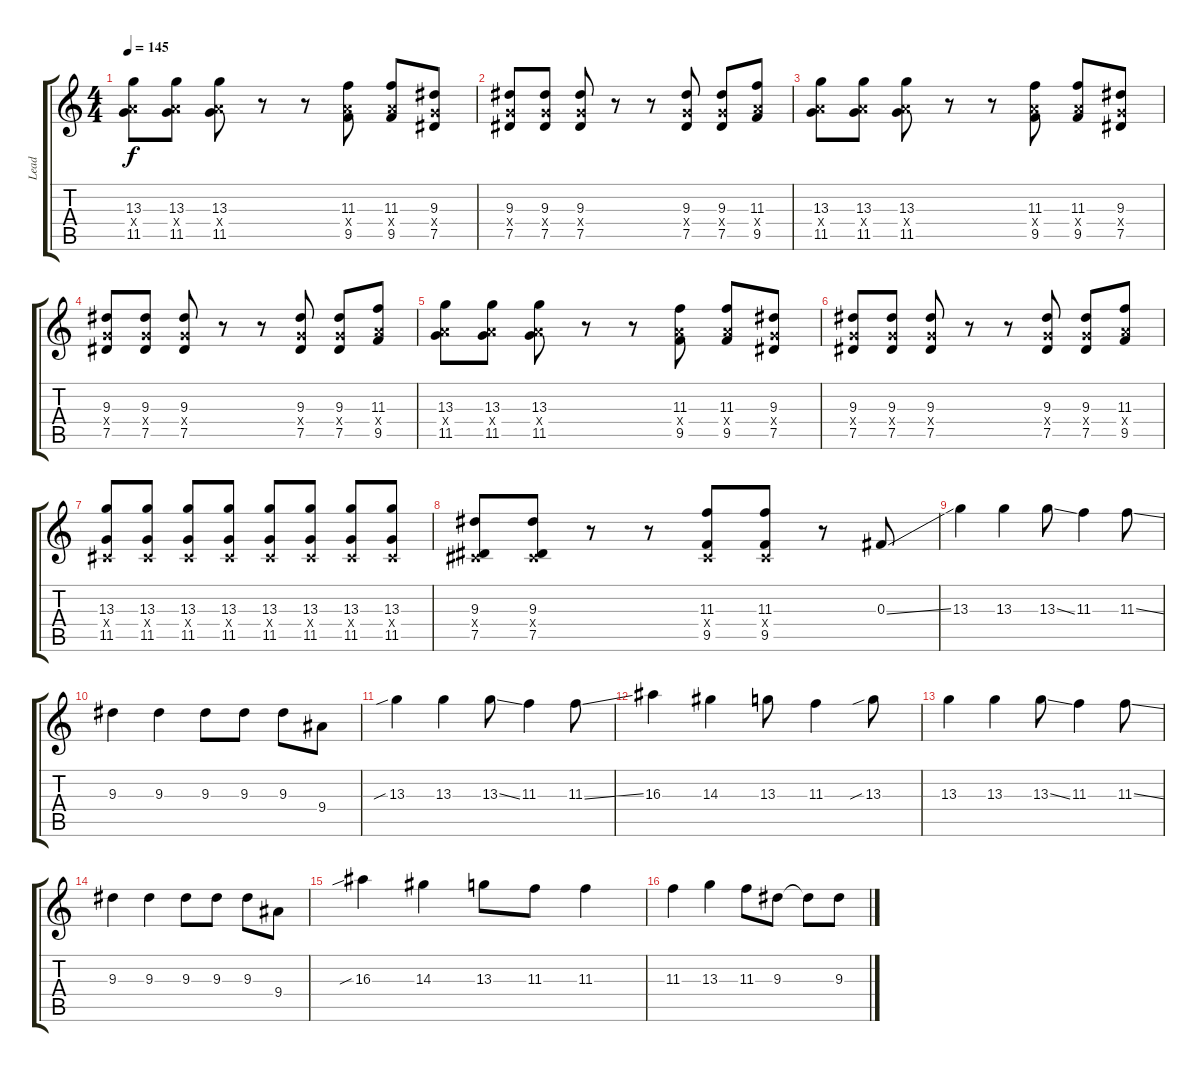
\track ("Lead" "Lead") {instrument distortionguitar}
\staff {score tabs}
\tuning (Eb4 Bb3 Gb3 Db3 Ab2 Eb2) {hide}
\ts (4 4)
\tempo 145
\clef g2
\ks c
(13.3 8.4{x} 11.5).8{dy f} (13.3 8.4{x} 11.5).8 (13.3 8.4{x} 11.5).8 r.8 r.8 (11.3 8.4{x} 9.5).8 (11.3 8.4{x} 9.5).8 (9.3 6.4{x} 7.5).8 |
(9.3 6.4{x} 7.5).8 (9.3 6.4{x} 7.5).8 (9.3 6.4{x} 7.5).8 r.8 r.8 (9.3 6.4{x} 7.5).8 (9.3 6.4{x} 7.5).8 (11.3 8.4{x} 9.5).8 |
(13.3 8.4{x} 11.5).8 (13.3 8.4{x} 11.5).8 (13.3 8.4{x} 11.5).8 r.8 r.8 (11.3 8.4{x} 9.5).8 (11.3 8.4{x} 9.5).8 (9.3 6.4{x} 7.5).8 |
(9.3 6.4{x} 7.5).8 (9.3 6.4{x} 7.5).8 (9.3 6.4{x} 7.5).8 r.8 r.8 (9.3 6.4{x} 7.5).8 (9.3 6.4{x} 7.5).8 (11.3 8.4{x} 9.5).8 |
(13.3 8.4{x} 11.5).8 (13.3 8.4{x} 11.5).8 (13.3 8.4{x} 11.5).8 r.8 r.8 (11.3 8.4{x} 9.5).8 (11.3 8.4{x} 9.5).8 (9.3 6.4{x} 7.5).8 |
(9.3 6.4{x} 7.5).8 (9.3 6.4{x} 7.5).8 (9.3 6.4{x} 7.5).8 r.8 r.8 (9.3 6.4{x} 7.5).8 (9.3 6.4{x} 7.5).8 (11.3 8.4{x} 9.5).8 |
(13.3 0.4{x} 11.5).8 (13.3 0.4{x} 11.5).8 (13.3 0.4{x} 11.5).8 (13.3 0.4{x} 11.5).8 (13.3 0.4{x} 11.5).8 (13.3 0.4{x} 11.5).8 (13.3 0.4{x} 11.5).8 (13.3 0.4{x} 11.5).8 |
(9.3 0.4{x} 7.5).8 (9.3 0.4{x} 7.5).8 r.8 r.8 (11.3 0.4{x} 9.5).8 (11.3 0.4{x} 9.5).8 r.8 0.3{ss}.8 |
13.3.4 13.3.4 13.3{ss}.8 11.3.4 11.3{ss}.8 |
9.3.4 9.3.4 9.3.8 9.3.8 9.3.8 9.4.8 |
13.3{sib}.4 13.3.4 13.3{ss}.8 11.3.4 11.3{ss}.8 |
16.3.4 14.3.4 13.3.8 11.3.4 13.3{sib}.8 |
13.3.4 13.3.4 13.3{ss}.8 11.3.4 11.3{ss}.8 |
9.3.4 9.3.4 9.3.8 9.3.8 9.3.8 9.4.8 |
16.3{sib}.4 14.3.4 13.3.8 11.3.8 11.3.4 |
11.3.4 13.3.4 11.3.8 9.3.8 9.3{t}.8 9.3.8
